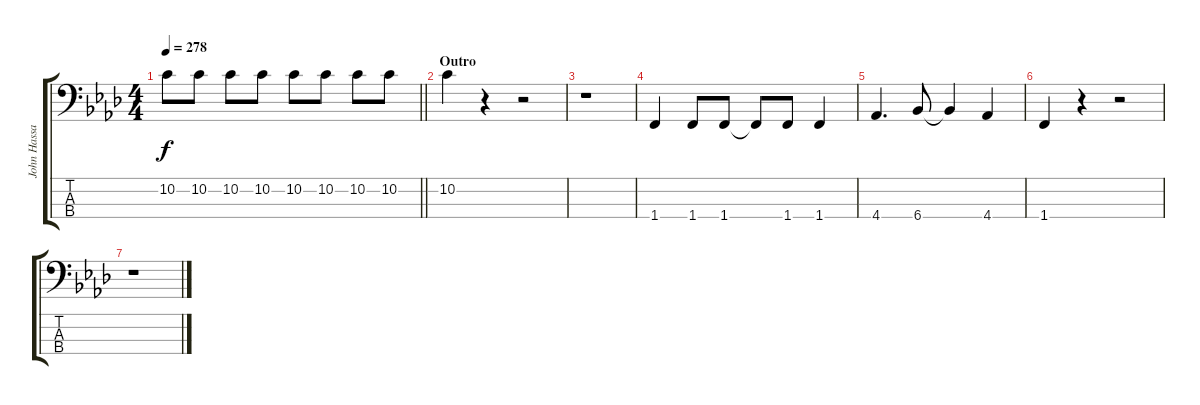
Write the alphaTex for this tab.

\track ("John Hassall" "John Hassa") {instrument electricbassfinger}
\staff {score tabs}
\tuning (G2 D2 A1 E1) {hide}
\ts (4 4)
\tempo 278
\clef f4
\barLineRight lightlight
\ks ab
10.2.8{dy f} 10.2.8 10.2.8 10.2.8 10.2.8 10.2.8 10.2.8 10.2.8 |
\section ("" "Outro")
10.2.4 r.4 r.2 |
r.1 |
1.4.4 1.4.8 1.4.8 1.4{t}.8 1.4.8 1.4.4 |
4.4.4{d} 6.4.8 6.4{t}.4 4.4.4 |
1.4.4 r.4 r.2 |
r.1
